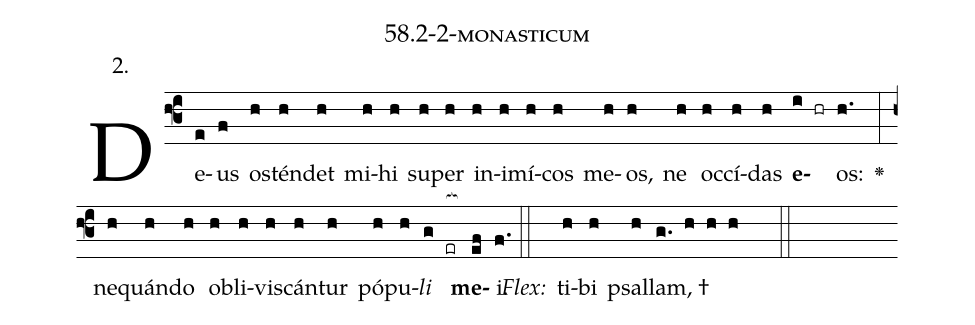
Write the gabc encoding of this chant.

name: 58.2-2-monasticum;
annotation: 2.;
%%
(f3)De(e)us(f) os(h)tén(h)det(h) mi(h)hi(h) su(h)per(h) in(h)i(h)mí(h)cos(h) me(h)os,(h) ne(h) oc(h)cí(h)das(h) <b>e</b>(i hr)os:(h.) <v>\greheightstar</v>(:) ne(h)quán(h)do(h) ob(h)li(h)vis(h)cán(h)tur(h) pó(h)pu(h)<i>li</i>(g er[ocb:1{]) <b>me</b>(ef[ocb:0}])i.(f.) (::)
<i>Flex:</i>()  ti(h)bi(h) psal(h)lam, †(g. h h h  ::)

%E(h) u(h) o(h) u(g) a(ef) e.(f.) (::)
